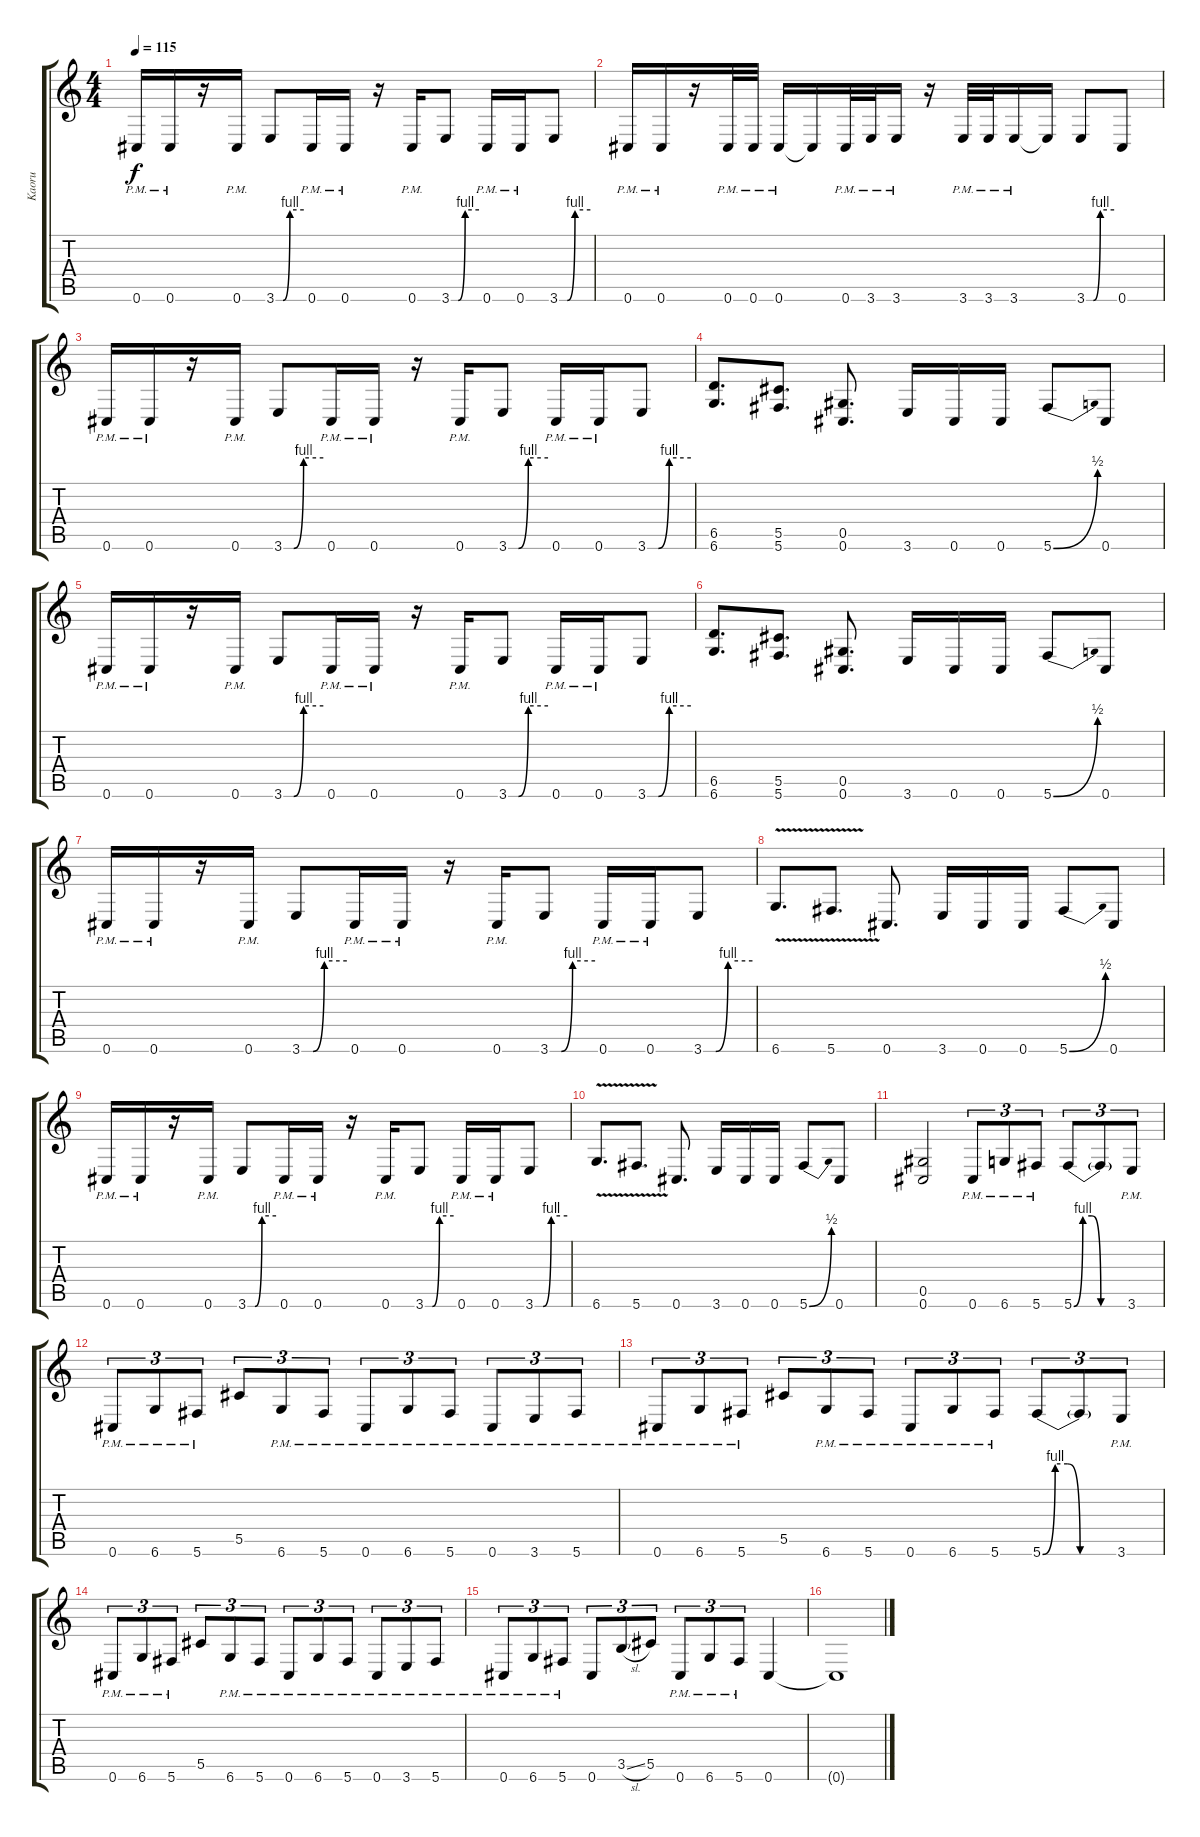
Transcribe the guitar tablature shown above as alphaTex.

\track ("Kaoru" "Kaoru") {instrument overdrivenguitar}
\staff {score tabs}
\tuning (Eb4 Bb3 Gb3 Db3 Ab2 Db2) {hide}
\ts (4 4)
\tempo 115
\clef g2
\ks c
0.6{pm}.16{dy f} 0.6{pm}.16 r.16 0.6{pm}.16 3.6{be (custom 0 0 15 0 30 4 60 4)}.8 0.6{pm}.16 0.6{pm}.16 r.16 0.6{pm}.16 3.6{be (custom 0 0 15 0 30 4 60 4)}.8 0.6{pm}.16 0.6{pm}.16 3.6{be (custom 0 0 15 0 30 4 60 4)}.8 |
0.6{pm}.16 0.6{pm}.16 r.16 0.6{pm}.32 0.6{pm}.32 0.6{pm}.16 0.6{t}.16 0.6{pm}.32 3.6{pm}.32 3.6{pm}.16 r.16 3.6{pm}.32 3.6{pm}.32 3.6{pm}.16 3.6{t}.16 3.6{be (custom 0 0 15 0 30 4 60 4)}.8 0.6.8 |
0.6{pm}.16 0.6{pm}.16 r.16 0.6{pm}.16 3.6{be (custom 0 0 15 0 30 4 60 4)}.8 0.6{pm}.16 0.6{pm}.16 r.16 0.6{pm}.16 3.6{be (custom 0 0 15 0 30 4 60 4)}.8 0.6{pm}.16 0.6{pm}.16 3.6{be (custom 0 0 15 0 30 4 60 4)}.8 |
(6.5 6.6).8{d} (5.5 5.6).8{d} (0.5 0.6).8{d} 3.6.16 0.6.16 0.6.16 5.6{be (bend 0 0 60 2)}.8 0.6.8 |
0.6{pm}.16 0.6{pm}.16 r.16 0.6{pm}.16 3.6{be (custom 0 0 15 0 30 4 60 4)}.8 0.6{pm}.16 0.6{pm}.16 r.16 0.6{pm}.16 3.6{be (custom 0 0 15 0 30 4 60 4)}.8 0.6{pm}.16 0.6{pm}.16 3.6{be (custom 0 0 15 0 30 4 60 4)}.8 |
(6.5 6.6).8{d} (5.5 5.6).8{d} (0.5 0.6).8{d} 3.6.16 0.6.16 0.6.16 5.6{be (bend 0 0 60 2)}.8 0.6.8 |
0.6{pm}.16 0.6{pm}.16 r.16 0.6{pm}.16 3.6{be (custom 0 0 15 0 30 4 60 4)}.8 0.6{pm}.16 0.6{pm}.16 r.16 0.6{pm}.16 3.6{be (custom 0 0 15 0 30 4 60 4)}.8 0.6{pm}.16 0.6{pm}.16 3.6{be (custom 0 0 15 0 30 4 60 4)}.8 |
6.6{v}.8{d} 5.6{v}.8{d} 0.6.8{d} 3.6.16 0.6.16 0.6.16 5.6{be (bend 0 0 60 2)}.8 0.6.8 |
0.6{pm}.16 0.6{pm}.16 r.16 0.6{pm}.16 3.6{be (custom 0 0 15 0 30 4 60 4)}.8 0.6{pm}.16 0.6{pm}.16 r.16 0.6{pm}.16 3.6{be (custom 0 0 15 0 30 4 60 4)}.8 0.6{pm}.16 0.6{pm}.16 3.6{be (custom 0 0 15 0 30 4 60 4)}.8 |
6.6{v}.8{d} 5.6{v}.8{d} 0.6.8{d} 3.6.16 0.6.16 0.6.16 5.6{be (bend 0 0 60 2)}.8 0.6.8 |
(0.5 0.6).2 0.6{pm}.8{tu (3 2)} 6.6{pm}.8{tu (3 2)} 5.6{pm}.8{tu (3 2)} 5.6{be (custom 0 0 10 4 20 4 30 0 60 0)}.8{tu (3 2)} 5.6{t}.8{tu (3 2)} 3.6{pm}.8{tu (3 2)} |
0.6{pm}.8{tu (3 2)} 6.6{pm}.8{tu (3 2)} 5.6{pm}.8{tu (3 2)} 5.5.8{tu (3 2)} 6.6{pm}.8{tu (3 2)} 5.6{pm}.8{tu (3 2)} 0.6{pm}.8{tu (3 2)} 6.6{pm}.8{tu (3 2)} 5.6{pm}.8{tu (3 2)} 0.6{pm}.8{tu (3 2)} 3.6{pm}.8{tu (3 2)} 5.6{pm}.8{tu (3 2)} |
0.6{pm}.8{tu (3 2)} 6.6{pm}.8{tu (3 2)} 5.6{pm}.8{tu (3 2)} 5.5.8{tu (3 2)} 6.6{pm}.8{tu (3 2)} 5.6{pm}.8{tu (3 2)} 0.6{pm}.8{tu (3 2)} 6.6{pm}.8{tu (3 2)} 5.6{pm}.8{tu (3 2)} 5.6{be (custom 0 0 10 4 20 4 30 0 60 0)}.8{tu (3 2)} 5.6{t}.8{tu (3 2)} 3.6{pm}.8{tu (3 2)} |
0.6{pm}.8{tu (3 2)} 6.6{pm}.8{tu (3 2)} 5.6{pm}.8{tu (3 2)} 5.5.8{tu (3 2)} 6.6{pm}.8{tu (3 2)} 5.6{pm}.8{tu (3 2)} 0.6{pm}.8{tu (3 2)} 6.6{pm}.8{tu (3 2)} 5.6{pm}.8{tu (3 2)} 0.6{pm}.8{tu (3 2)} 3.6{pm}.8{tu (3 2)} 5.6{pm}.8{tu (3 2)} |
0.6{pm}.8{tu (3 2)} 6.6{pm}.8{tu (3 2)} 5.6{pm}.8{tu (3 2)} 0.6.8{tu (3 2)} 3.5{sl}.8{tu (3 2)} 5.5.8{tu (3 2)} 0.6{pm}.8{tu (3 2)} 6.6{pm}.8{tu (3 2)} 5.6{pm}.8{tu (3 2)} 0.6.4 |
0.6{t}.1
